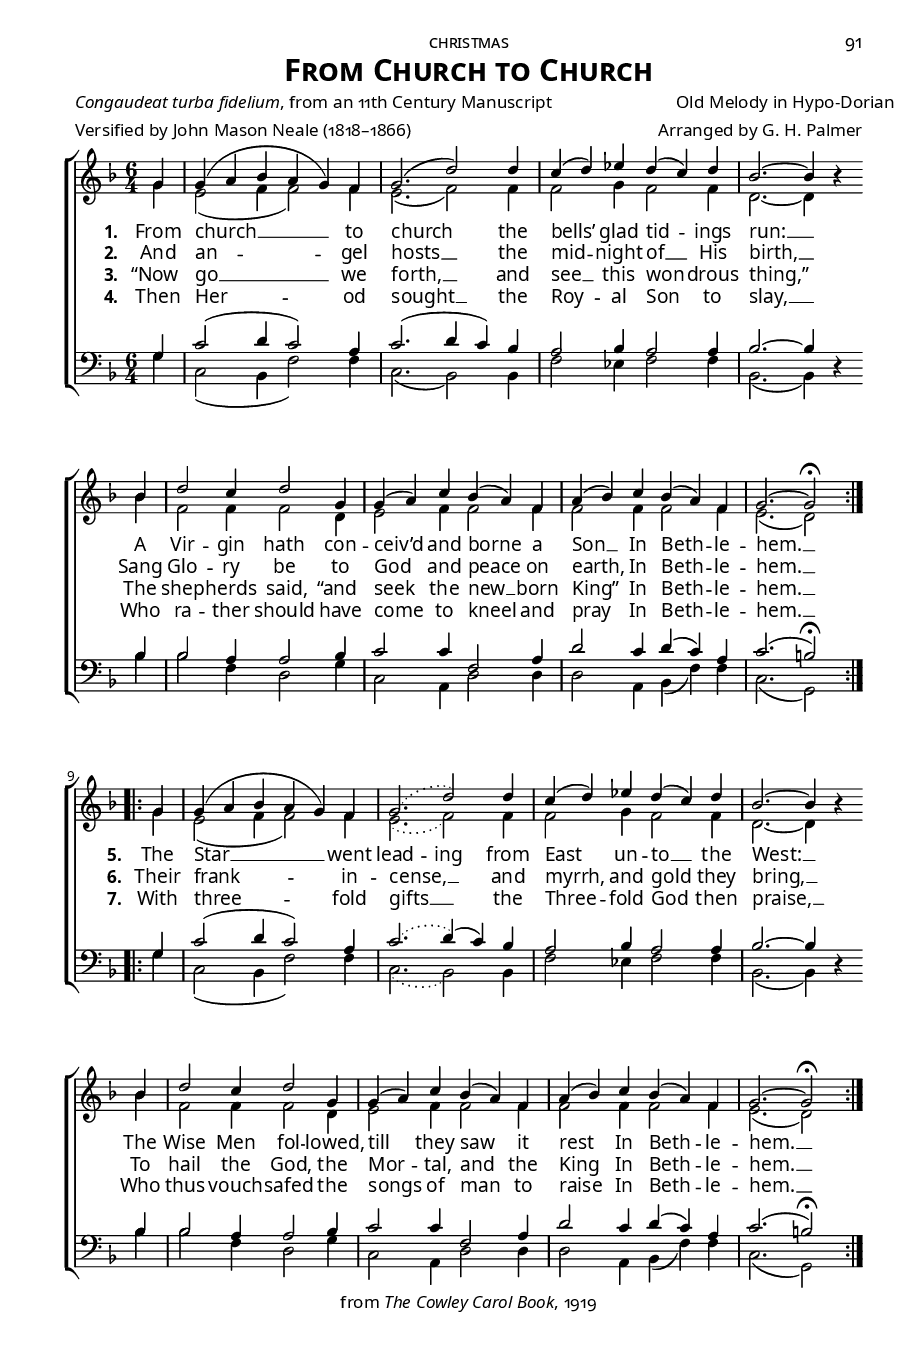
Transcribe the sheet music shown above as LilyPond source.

\version "2.14.2"
\include "util.ly"
\paper {
  print-all-headers = ##t
  paper-height = 9\in
  paper-width = 6\in
  indent = 0\in
  %system-system-spacing = #'((basic-distance . 10) (padding . 0))
  %score-markup-spacing =
  %  #'((basic-distance . 0)
  %     (minimum-distance . 0)
  %     (padding . -11)
  %     (stretchability . 100))
  system-system-spacing =
    #'((basic-distance . 0)
       (minimum-distance . 0)
       (padding . -1)
       (stretchability . 100))
  ragged-last-bottom = ##f
  ragged-bottom = ##f
  two-sided = ##t
  inner-margin = 0.5\in
  outer-margin = 0.25\in
  top-margin = 0.25\in
  bottom-margin = 0.25\in
  first-page-number = #091
  print-first-page-number = ##t
  headerLine = \markup{\override #'(font-name . "Garamond Premier Pro") \smallCapsOldStyle"christmas"}
  oddHeaderMarkup = \markup\fill-line{
     \override #'(font-name . "Garamond Premier Pro")\abs-fontsize #8.5
     \combine 
        \fill-line{"" \on-the-fly #print-page-number-check-first
        \oldStylePageNum""
        }
        \fill-line{\headerLine}
  }
  evenHeaderMarkup = \markup {
     \override #'(font-name . "Garamond Premier Pro")\abs-fontsize #8.5
     \combine
        \on-the-fly #print-page-number-check-first
        \oldStylePageNum""
        \fill-line{\headerLine}
  }
}

#(set-global-staff-size 15) \paper{ #(define fonts (make-pango-font-tree "GoudyOlSt BT" "Garamond Premier Pro" "Garamond Premier Pro" (/ 15 20))) }
global = {
  \key f \major
  \time 6/4
}

sopMusic = \relative c'' {
  \repeat volta 2 {
    \partial 4 g4 |
    g( a bes a g) f |
    g2.( d'2)  d4 |
    c( d) ees d( c) d |
    bes2.~ bes4 bes\rest \bar""\break bes |
    
    d2 c4 d2 g,4 |
    g( a) c bes( a) f |
    a( bes) c bes( a) f |
    \partial 4*5 g2.~ g2\fermata \break 
  }
  
  
  \repeat volta 2 {
    \partial 4 g4 |
    g( a bes a g) f |
    \slurDotted
    g2.( d'2)  d4 |
    \slurSolid
    c( d) ees d( c) d |
    bes2.~ bes4 bes\rest \bar""\break bes |
    
    d2 c4 d2 g,4 |
    g( a) c bes( a) f |
    a( bes) c bes( a) f |
    \partial 4*5 g2.~ g2\fermata \break 
  }
}
sopWords = \lyricmode {
  
}

altoMusic = \relative c'' {
  g4 |
  e2( f4 f2) f4 |
  e2.( f2) f4 |
  f2 g4 f2 f4 |
  d2.~ d4 s4 bes' |
  
  f2 f4 f2 d4 |
  e2 f4 f2 f4 |
  f2 f4 f2 f4 |
  e2.( d2)
  
  
  g4 |
  e2( f4 f2) f4 |
  \slurDotted
  e2.( f2) f4 |
  \slurSolid
  f2 g4 f2 f4 |
  d2.~ d4 s4 bes' |
  
  f2 f4 f2 d4 |
  e2 f4 f2 f4 |
  f2 f4 f2 f4 |
  e2.( d2)
}
altoWords = \lyricmode {
  \dropLyricsIX
  \set stanza = #"1. "
  From church __ to church the bells’ glad tid -- ings run: __
  A Vir -- gin hath con -- ceiv’d and borne a Son __ In Beth -- le -- hem. __
  
  
  \set stanza = #"5. "
  The Star __ went
  \set ignoreMelismata = ##t
  lead -- ing
  \unset ignoreMelismata
  from East un -- to __ the West: __
  The Wise Men fol -- lowed, till they saw it rest
  In Beth -- le -- hem. __
}
altoWordsII = \lyricmode {
  \dropLyricsIX
%\markup\italic
  \set stanza = #"2. "
  And an -- gel hosts __ the mid -- night of __ His birth, __
  Sang Glo -- ry be to God and peace on earth, In Beth -- le -- hem. __
  
  
  \set stanza = #"6. "
  Their frank -- in -- cense, __ and myrrh, and gold they bring, __
  To hail the God, the Mor -- tal, and the King
  In Beth -- le -- hem. __
}
altoWordsIII = \lyricmode {
  \dropLyricsIX
  \set stanza = #"3. "
  “Now go __ we forth, __ and see __ this won -- drous thing,”
  The shep -- herds said, “and seek the new __ born King” In Beth -- le -- hem. __
  
  
  \set stanza = #"7. "
  With three -- fold gifts __ the Three -- fold God then praise, __
  Who thus vouch -- safed the songs of man to raise
  In Beth -- le -- hem. __
}
altoWordsIV = \lyricmode {
  \dropLyricsIX
  \set stanza = #"4. "
  Then Her -- od sought __ the Roy -- al Son to slay, __
  Who ra -- ther should have come to kneel and pray
  In Beth -- le -- hem. __
}
altoWordsV = \lyricmode {
}
altoWordsVI = \lyricmode {
}
altoWordsVII = \lyricmode {
}
tenorMusic = \relative c' {
  g4 |
  c2( d4 c2) a4 |
  c2.( d4 c4) bes |
  a2 bes4 a2 a4 |
  bes2.~ bes4 s4 bes |
  
  bes2 a4 a2 bes4 |
  c2 c4 f,2 a4 |
  d2 c4 d( c) a |
  c2.( b2\fermata)
  
  
  g4 |
  c2( d4 c2) a4 |
  \slurDotted
  c2.( \slurSolid d4)( c4) bes |
  a2 bes4 a2 a4 |
  bes2.~ bes4 s4 bes |
  
  bes2 a4 a2 bes4 |
  c2 c4 f,2 a4 |
  d2 c4 d( c) a |
  c2.( b2\fermata)
}
tenorWords = \lyricmode {

}

bassMusic = \relative c' {
  g4 |
  c,2( bes4 f'2) f4 |
  c2.( bes2) bes4 |
  f'2 ees4 f2 f4 |
  bes,2.( bes4) d4\rest bes'4 |
  
  bes2 f4 d2 g4 |
  c,2 a4 d2 d4 |
  d2 a4 bes( f') f |
  c2.( g2)
  
  
  
  g'4 |
  c,2( bes4 f'2) f4 |
  \slurDotted
  c2.( bes2) bes4 |
  \slurSolid
  f'2 ees4 f2 f4 |
  bes,2.( bes4) d4\rest bes'4 |
  
  bes2 f4 d2 g4 |
  c,2 a4 d2 d4 |
  d2 a4 bes( f') f |
  c2.( g2)
}
bassWords = \lyricmode {

}

pianoRH = \relative c' {
  
}
pianoLH = \relative c' {
  
}

\score {
  <<
   \new ChoirStaff <<
%    \new Lyrics = sopranos { s1 }
    \new Staff = women <<
      \new Voice = "sopranos" {
        \voiceOne
        << \global \sopMusic >>
      }
      \new Voice = "altos" {
        \voiceTwo
        << \global \altoMusic >>
      }
    >>
    \new Staff = men <<
      \clef bass
      \new Voice = "tenors" {
        \voiceOne
        << \global \tenorMusic >>
      }
      \new Voice = "basses" {
        \voiceTwo << \global \bassMusic >>
      }
    >>
%    \new Lyrics = basses { s1 }
%    \context Lyrics = sopranos \lyricsto sopranos \sopWords
    \new Lyrics = "altosVII"  \with { alignBelowContext = #"women" } \lyricsto "sopranos" \altoWordsVII
    \new Lyrics = "altosVI"  \with { alignBelowContext = #"women" } \lyricsto "sopranos" \altoWordsVI
    \new Lyrics = "altosV"  \with { alignBelowContext = #"women" } \lyricsto "sopranos" \altoWordsV
    \new Lyrics = "altosIV"  \with { alignBelowContext = #"women" } \lyricsto "sopranos" \altoWordsIV
    \new Lyrics = "altosIII"  \with { alignBelowContext = #"women" } \lyricsto "sopranos" \altoWordsIII
    \new Lyrics = "altosII"  \with { alignBelowContext = #"women" } \lyricsto "sopranos" \altoWordsII
    \new Lyrics = "altos"  \with { alignBelowContext = #"women" \override VerticalAxisGroup #'nonstaff-relatedstaff-spacing = #'((padding . -0.5))} \lyricsto "sopranos" \altoWords
    \context Lyrics = tenors \lyricsto tenors \tenorWords
%    \context Lyrics = basses \lyricsto basses \bassWords
   >>
%    \new PianoStaff << \new Staff { \new Voice { \pianoRH } } \new Staff { \clef "bass" \pianoLH } >>
  >>
  \layout {
    \context {
      \Score
      %\override SpacingSpanner #'base-shortest-duration = #(ly:make-moment 1 8)
      %\override SpacingSpanner #'common-shortest-duration = #(ly:make-moment 1 4)
    }
    \context {
      % a little smaller so lyrics
      % can be closer to the staff
      \Staff
      \override VerticalAxisGroup #'minimum-Y-extent = #'(-3 . 3)
    }
    \context {
      \Lyrics
      \override LyricText #'X-offset = #center-on-word
    }
  }
  \header {
    title = \markup{\override #'(font-name . "Garamond Premier Pro Semibold"){ \abs-fontsize #15 \smallCapsOldStyle"From Church to Church"}}
    poet = \markup\concat{\italic "Congaudeat turba fidelium" \oldStyleNum", from an 11th Century Manuscript"}
    meter = \markup\oldStyleNum"Versified by John Mason Neale (1818–1866)"
    composer = \markup\oldStyleNum"Old Melody in Hypo-Dorian Mode"
    arranger = \markup\oldStyleNum"Arranged by G. H. Palmer"
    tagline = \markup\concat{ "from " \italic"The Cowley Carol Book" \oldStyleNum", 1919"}
  }
}
\header {
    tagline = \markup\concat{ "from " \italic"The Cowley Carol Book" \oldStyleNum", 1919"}
  }

